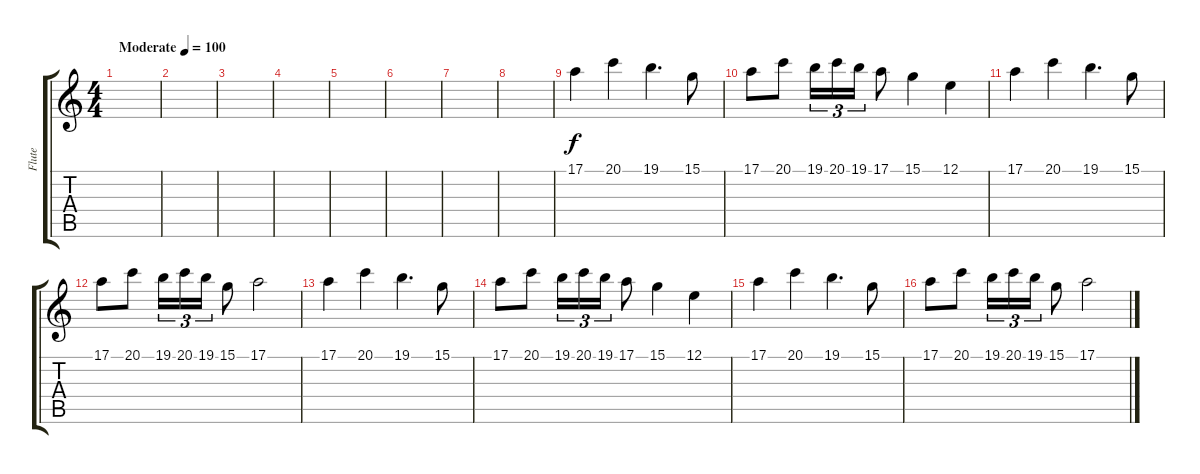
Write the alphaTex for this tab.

\track ("Flute" "Flute") {instrument flute}
\staff {score tabs}
\tuning (E4 B3 G3 D3 A2 E2) {hide}
\ts (4 4)
\tempo (100 "Moderate")
\clef g2
\ks c
|
|
|
|
|
|
|
|
17.1.4 20.1.4 19.1.4{d} 15.1.8 |
17.1.8 20.1.8 19.1.16{tu (3 2)} 20.1.16{tu (3 2)} 19.1.16{tu (3 2)} 17.1.8 15.1.4 12.1.4 |
17.1.4 20.1.4 19.1.4{d} 15.1.8 |
17.1.8 20.1.8 19.1.16{tu (3 2)} 20.1.16{tu (3 2)} 19.1.16{tu (3 2)} 15.1.8 17.1.2 |
17.1.4 20.1.4 19.1.4{d} 15.1.8 |
17.1.8 20.1.8 19.1.16{tu (3 2)} 20.1.16{tu (3 2)} 19.1.16{tu (3 2)} 17.1.8 15.1.4 12.1.4 |
17.1.4 20.1.4 19.1.4{d} 15.1.8 |
17.1.8 20.1.8 19.1.16{tu (3 2)} 20.1.16{tu (3 2)} 19.1.16{tu (3 2)} 15.1.8 17.1.2
